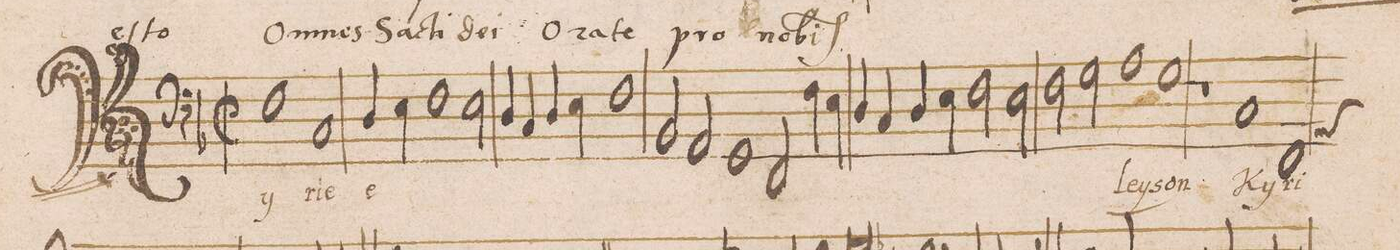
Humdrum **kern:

**kern	**text
*I"BASVS	*
*clefF4	*
*k[b-]	*
*met(C|)	*
*M2/1	*
1F	Ky-
1C	-rie
=2-	=2-
4D/	e-
4E\	.
1F	.
*2\right	*
2E\	.
=3-	=3-
4D/	.
4C/	.
4D/	.
4E\	.
1F	.
=4-	=4-
2BB-/	.
2AA/	.
1GG	.
=5-	=5-
2FF/	.
4F\	.
4E\	.
4D/	.
4C/	.
4D/	.
4E\	.
=6-	=6-
2F\	.
2E\	.
2F\	.
2G\	.
=7-	=7-
1A	-ley-
1G	-son
=8-	=8-
1r	.
1C	Ky-
=9-	=9-
1FF	-ri[e]
*custos:AA	*
*-	*-
